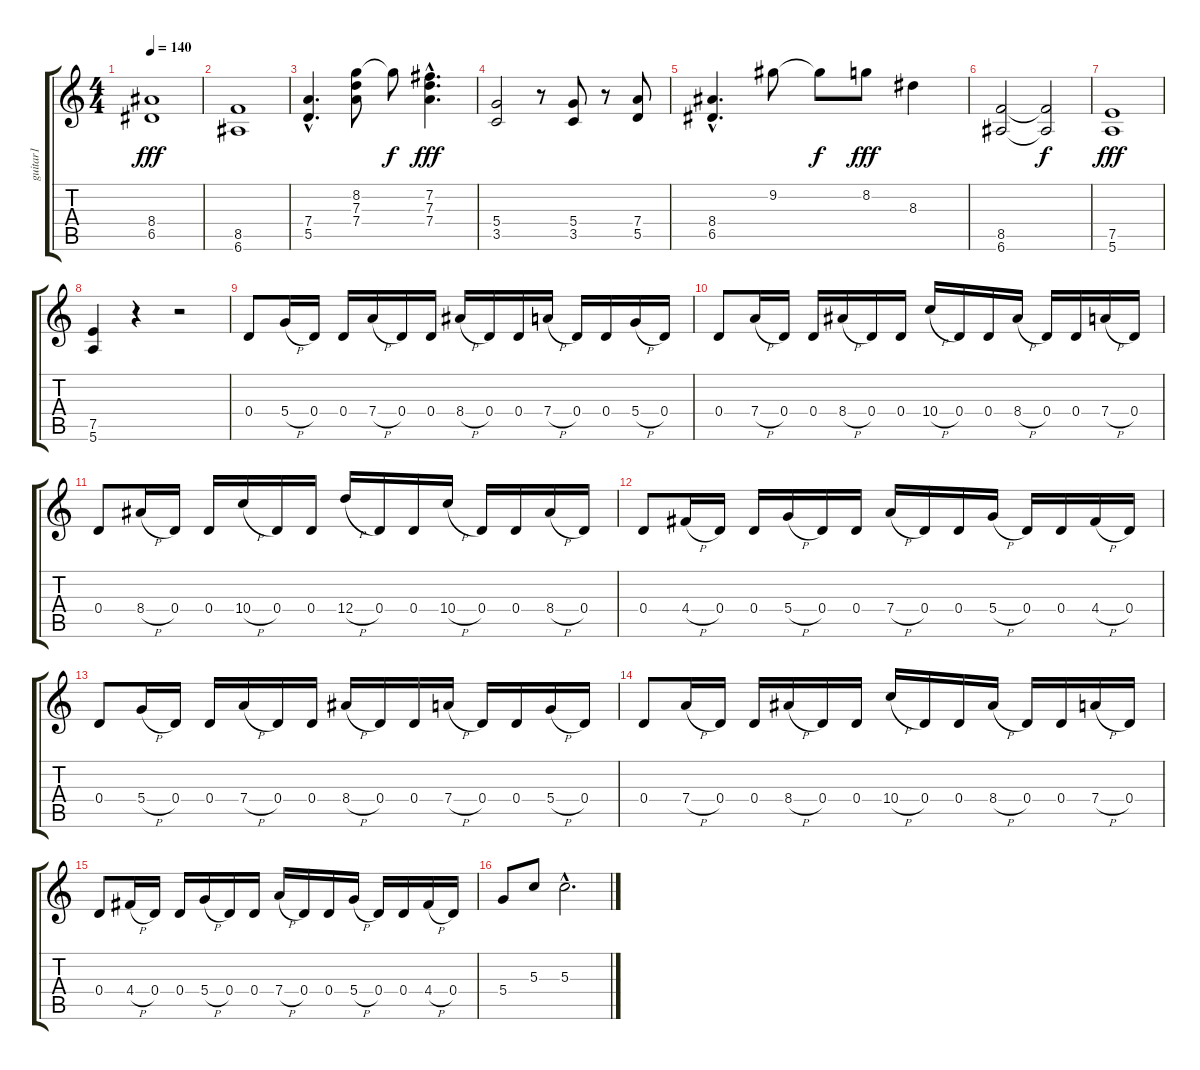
\track ("guitar1" "guitar1") {instrument overdrivenguitar}
\staff {score tabs}
\tuning (E4 B3 G3 D3 A2 E2) {hide}
\ts (4 4)
\tempo 140
\clef g2
\ks c
(8.4 6.5).1{dy fff} |
(8.5 6.6).1 |
(7.4{hac} 5.5{hac}).4{d} (8.2 7.3 7.4).8 8.2{t}.8{dy f} (7.2{hac} 7.3{hac} 7.4{hac}).4{d dy fff} |
(5.4 3.5).2 r.8 (5.4 3.5).8 r.8 (7.4 5.5).8 |
(8.4{hac} 6.5{hac}).4{d} 9.2.8 9.2{t}.8{dy f} 8.2.8{dy fff} 8.3.4 |
(8.5 6.6).2 (8.5{t} 6.6{t}).2{dy f} |
(7.5 5.6).1{dy fff} |
(7.5 5.6).4 r.4 r.2 |
0.4.8 5.4{h}.16 0.4.16 0.4.16 7.4{h}.16 0.4.16 0.4.16 8.4{h}.16 0.4.16 0.4.16 7.4{h}.16 0.4.16 0.4.16 5.4{h}.16 0.4.16 |
0.4.8 7.4{h}.16 0.4.16 0.4.16 8.4{h}.16 0.4.16 0.4.16 10.4{h}.16 0.4.16 0.4.16 8.4{h}.16 0.4.16 0.4.16 7.4{h}.16 0.4.16 |
0.4.8 8.4{h}.16 0.4.16 0.4.16 10.4{h}.16 0.4.16 0.4.16 12.4{h}.16 0.4.16 0.4.16 10.4{h}.16 0.4.16 0.4.16 8.4{h}.16 0.4.16 |
0.4.8 4.4{h}.16 0.4.16 0.4.16 5.4{h}.16 0.4.16 0.4.16 7.4{h}.16 0.4.16 0.4.16 5.4{h}.16 0.4.16 0.4.16 4.4{h}.16 0.4.16 |
0.4.8 5.4{h}.16 0.4.16 0.4.16 7.4{h}.16 0.4.16 0.4.16 8.4{h}.16 0.4.16 0.4.16 7.4{h}.16 0.4.16 0.4.16 5.4{h}.16 0.4.16 |
0.4.8 7.4{h}.16 0.4.16 0.4.16 8.4{h}.16 0.4.16 0.4.16 10.4{h}.16 0.4.16 0.4.16 8.4{h}.16 0.4.16 0.4.16 7.4{h}.16 0.4.16 |
0.4.8 4.4{h}.16 0.4.16 0.4.16 5.4{h}.16 0.4.16 0.4.16 7.4{h}.16 0.4.16 0.4.16 5.4{h}.16 0.4.16 0.4.16 4.4{h}.16 0.4.16 |
5.4.8 5.3.8 5.3{hac}.2{d}
